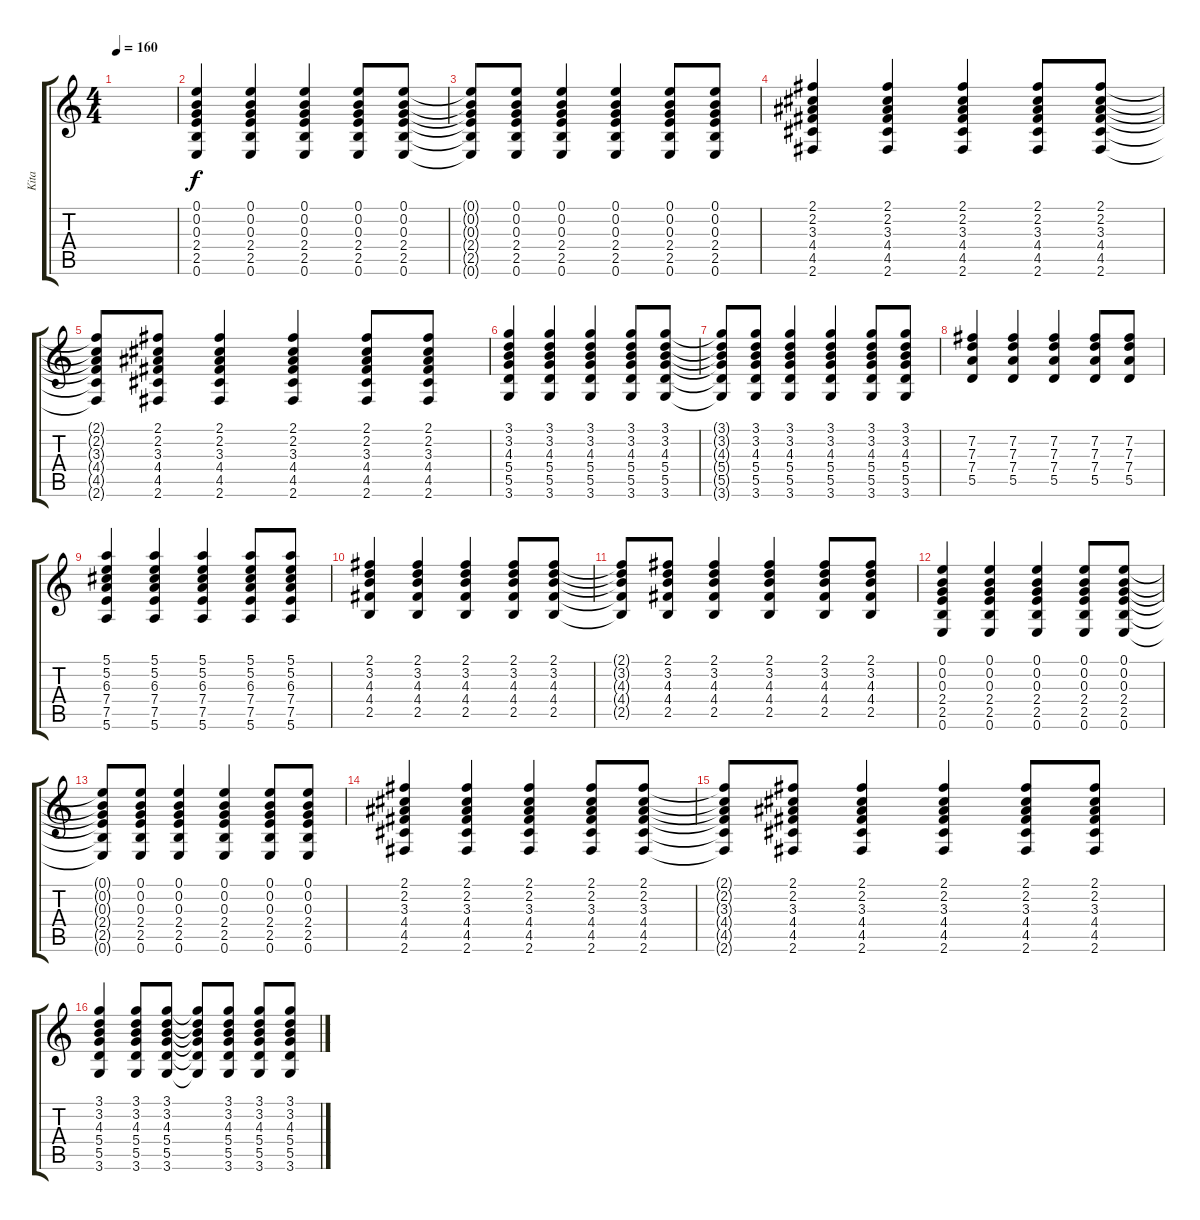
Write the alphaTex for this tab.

\track ("Kita" "Kita") {instrument overdrivenguitar}
\staff {score tabs}
\tuning (E4 B3 G3 D3 A2 E2) {hide}
\ts (4 4)
\tempo 160
\clef g2
\ks c
|
(0.1 0.2 0.3 2.4 2.5 0.6).4 (0.1 0.2 0.3 2.4 2.5 0.6).4 (0.1 0.2 0.3 2.4 2.5 0.6).4 (0.1 0.2 0.3 2.4 2.5 0.6).8 (0.1 0.2 0.3 2.4 2.5 0.6).8 |
(0.1{t} 0.2{t} 0.3{t} 2.4{t} 2.5{t} 0.6{t}).8 (0.1 0.2 0.3 2.4 2.5 0.6).8 (0.1 0.2 0.3 2.4 2.5 0.6).4 (0.1 0.2 0.3 2.4 2.5 0.6).4 (0.1 0.2 0.3 2.4 2.5 0.6).8 (0.1 0.2 0.3 2.4 2.5 0.6).8 |
(2.1 2.2 3.3 4.4 4.5 2.6).4 (2.1 2.2 3.3 4.4 4.5 2.6).4 (2.1 2.2 3.3 4.4 4.5 2.6).4 (2.1 2.2 3.3 4.4 4.5 2.6).8 (2.1 2.2 3.3 4.4 4.5 2.6).8 |
(2.1{t} 2.2{t} 3.3{t} 4.4{t} 4.5{t} 2.6{t}).8 (2.1 2.2 3.3 4.4 4.5 2.6).8 (2.1 2.2 3.3 4.4 4.5 2.6).4 (2.1 2.2 3.3 4.4 4.5 2.6).4 (2.1 2.2 3.3 4.4 4.5 2.6).8 (2.1 2.2 3.3 4.4 4.5 2.6).8 |
(3.1 3.2 4.3 5.4 5.5 3.6).4 (3.1 3.2 4.3 5.4 5.5 3.6).4 (3.1 3.2 4.3 5.4 5.5 3.6).4 (3.1 3.2 4.3 5.4 5.5 3.6).8 (3.1 3.2 4.3 5.4 5.5 3.6).8 |
(3.1{t} 3.2{t} 4.3{t} 5.4{t} 5.5{t} 3.6{t}).8 (3.1 3.2 4.3 5.4 5.5 3.6).8 (3.1 3.2 4.3 5.4 5.5 3.6).4 (3.1 3.2 4.3 5.4 5.5 3.6).4 (3.1 3.2 4.3 5.4 5.5 3.6).8 (3.1 3.2 4.3 5.4 5.5 3.6).8 |
(7.2 7.3 7.4 5.5).4 (7.2 7.3 7.4 5.5).4 (7.2 7.3 7.4 5.5).4 (7.2 7.3 7.4 5.5).8 (7.2 7.3 7.4 5.5).8 |
(5.1 5.2 6.3 7.4 7.5 5.6).4 (5.1 5.2 6.3 7.4 7.5 5.6).4 (5.1 5.2 6.3 7.4 7.5 5.6).4 (5.1 5.2 6.3 7.4 7.5 5.6).8 (5.1 5.2 6.3 7.4 7.5 5.6).8 |
(2.1 3.2 4.3 4.4 2.5).4 (2.1 3.2 4.3 4.4 2.5).4 (2.1 3.2 4.3 4.4 2.5).4 (2.1 3.2 4.3 4.4 2.5).8 (2.1 3.2 4.3 4.4 2.5).8 |
(2.1{t} 3.2{t} 4.3{t} 4.4{t} 2.5{t}).8 (2.1 3.2 4.3 4.4 2.5).8 (2.1 3.2 4.3 4.4 2.5).4 (2.1 3.2 4.3 4.4 2.5).4 (2.1 3.2 4.3 4.4 2.5).8 (2.1 3.2 4.3 4.4 2.5).8 |
(0.1 0.2 0.3 2.4 2.5 0.6).4 (0.1 0.2 0.3 2.4 2.5 0.6).4 (0.1 0.2 0.3 2.4 2.5 0.6).4 (0.1 0.2 0.3 2.4 2.5 0.6).8 (0.1 0.2 0.3 2.4 2.5 0.6).8 |
(0.1{t} 0.2{t} 0.3{t} 2.4{t} 2.5{t} 0.6{t}).8 (0.1 0.2 0.3 2.4 2.5 0.6).8 (0.1 0.2 0.3 2.4 2.5 0.6).4 (0.1 0.2 0.3 2.4 2.5 0.6).4 (0.1 0.2 0.3 2.4 2.5 0.6).8 (0.1 0.2 0.3 2.4 2.5 0.6).8 |
(2.1 2.2 3.3 4.4 4.5 2.6).4 (2.1 2.2 3.3 4.4 4.5 2.6).4 (2.1 2.2 3.3 4.4 4.5 2.6).4 (2.1 2.2 3.3 4.4 4.5 2.6).8 (2.1 2.2 3.3 4.4 4.5 2.6).8 |
(2.1{t} 2.2{t} 3.3{t} 4.4{t} 4.5{t} 2.6{t}).8 (2.1 2.2 3.3 4.4 4.5 2.6).8 (2.1 2.2 3.3 4.4 4.5 2.6).4 (2.1 2.2 3.3 4.4 4.5 2.6).4 (2.1 2.2 3.3 4.4 4.5 2.6).8 (2.1 2.2 3.3 4.4 4.5 2.6).8 |
(3.1 3.2 4.3 5.4 5.5 3.6).4 (3.1 3.2 4.3 5.4 5.5 3.6).8 (3.1 3.2 4.3 5.4 5.5 3.6).8 (3.1{t} 3.2{t} 4.3{t} 5.4{t} 5.5{t} 3.6{t}).8 (3.1 3.2 4.3 5.4 5.5 3.6).8 (3.1 3.2 4.3 5.4 5.5 3.6).8 (3.1 3.2 4.3 5.4 5.5 3.6).8
